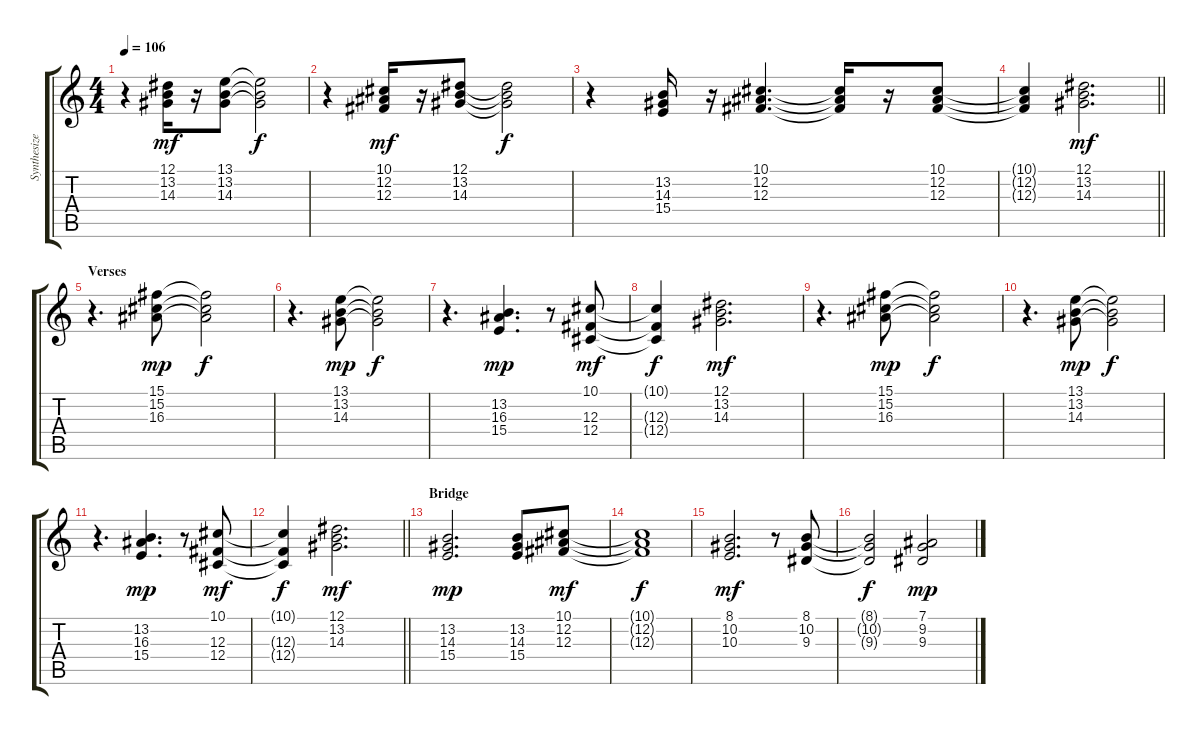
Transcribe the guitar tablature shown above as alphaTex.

\track ("Synthesizer II" "Synthesize") {instrument synthstrings1}
\staff {score tabs}
\tuning (Eb4 Bb3 Gb3 Db3 Ab2 Eb2) {hide}
\ts (4 4)
\tempo 106
\clef g2
\ks c
r.4{dy mf} (12.1 13.2 14.3).16 r.16 (13.1 13.2 14.3).8 (13.1{t} 13.2{t} 14.3{t}).2{dy f} |
r.4 (10.1 12.2 12.3).16{dy mf} r.16 (12.1 13.2 14.3).8 (12.1{t} 13.2{t} 14.3{t}).2{dy f} |
r.4 (13.2 14.3 15.4).16 r.16 (10.1 12.2 12.3).4{d} (10.1{t} 12.2{t} 12.3{t}).16 r.16 (10.1 12.2 12.3).8 |
\barLineRight lightlight
(10.1{t} 12.2{t} 12.3{t}).4 (12.1 13.2 14.3).2{d dy mf} |
\section ("" "Verses")
r.4{d} (15.1 15.2 16.3).8{dy mp} (15.1{t} 15.2{t} 16.3{t}).2{dy f} |
r.4{d} (13.1 13.2 14.3).8{dy mp} (13.1{t} 13.2{t} 14.3{t}).2{dy f} |
r.4{d} (13.2 16.3 15.4).4{d dy mp} r.8 (10.1 12.3 12.4).8{dy mf} |
(10.1{t} 12.3{t} 12.4{t}).4{dy f} (12.1 13.2 14.3).2{d dy mf} |
r.4{d} (15.1 15.2 16.3).8{dy mp} (15.1{t} 15.2{t} 16.3{t}).2{dy f} |
r.4{d} (13.1 13.2 14.3).8{dy mp} (13.1{t} 13.2{t} 14.3{t}).2{dy f} |
r.4{d} (13.2 16.3 15.4).4{d dy mp} r.8 (10.1 12.3 12.4).8{dy mf} |
\barLineRight lightlight
(10.1{t} 12.3{t} 12.4{t}).4{dy f} (12.1 13.2 14.3).2{d dy mf} |
\section ("" "Bridge")
(13.2 14.3 15.4).2{d dy mp} (13.2 14.3 15.4).8 (10.1 12.2 12.3).8{dy mf} |
(10.1{t} 12.2{t} 12.3{t}).1{dy f} |
(8.1 10.2 10.3).2{d dy mf} r.8 (8.1 10.2 9.3).8 |
(8.1{t} 10.2{t} 9.3{t}).2{dy f} (7.1 9.2 9.3).2{dy mp}
